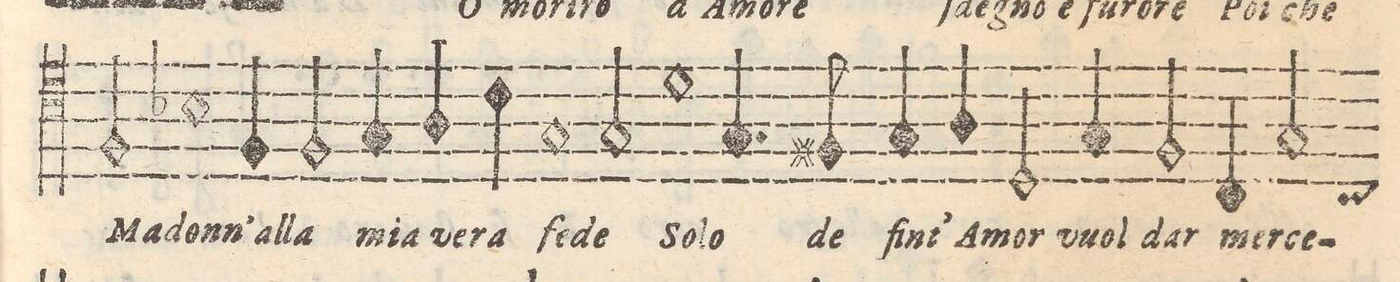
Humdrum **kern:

**kern	**text
*I"TENORE	*
*clefC4	*
*k[]	*
*met(C|)	*
*M2/1	*
2F/	Ma-
1B-X	-don-
=6-	=6-
4F/	-n'al-
2F/	-la
4G/	mia
4A/	ve-
4c\	-ra
1G/	fe-
=7-	=7-
2G/	-de
1d	So-
=8-	=8-
4.G/	-lo
8F#X/	de
4G/	fint'
4A/	A-
2D/	-mor
4G/	vuol
2F#/	dar
=9-	=9-
4C/	mer-
2G/	-ce-
*-	*-
